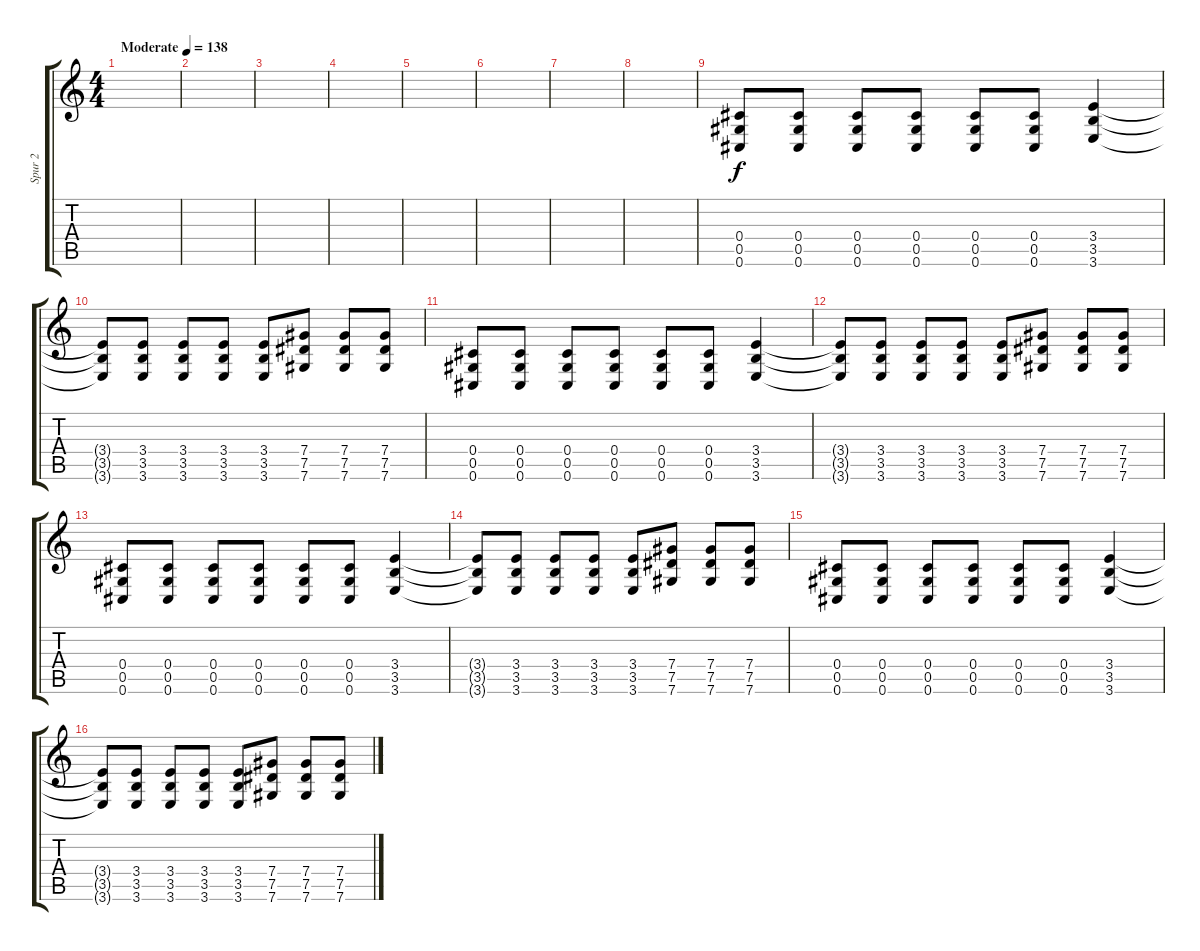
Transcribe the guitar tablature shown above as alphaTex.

\track ("Spur 2" "Spur 2") {instrument distortionguitar}
\staff {score tabs}
\tuning (Eb4 Bb3 Gb3 Db3 Ab2 Db2) {hide}
\ts (4 4)
\tempo (138 "Moderate")
\clef g2
\ks c
|
|
|
|
|
|
|
|
(0.4 0.5 0.6).8{instrument distortionguitar} (0.4 0.5 0.6).8 (0.4 0.5 0.6).8 (0.4 0.5 0.6).8 (0.4 0.5 0.6).8 (0.4 0.5 0.6).8 (3.4 3.5 3.6).4 |
(3.4{t} 3.5{t} 3.6{t}).8 (3.4 3.5 3.6).8 (3.4 3.5 3.6).8 (3.4 3.5 3.6).8 (3.4 3.5 3.6).8 (7.4 7.5 7.6).8 (7.4 7.5 7.6).8 (7.4 7.5 7.6).8 |
(0.4 0.5 0.6).8{instrument distortionguitar} (0.4 0.5 0.6).8 (0.4 0.5 0.6).8 (0.4 0.5 0.6).8 (0.4 0.5 0.6).8 (0.4 0.5 0.6).8 (3.4 3.5 3.6).4 |
(3.4{t} 3.5{t} 3.6{t}).8 (3.4 3.5 3.6).8 (3.4 3.5 3.6).8 (3.4 3.5 3.6).8 (3.4 3.5 3.6).8 (7.4 7.5 7.6).8 (7.4 7.5 7.6).8 (7.4 7.5 7.6).8 |
(0.4 0.5 0.6).8{instrument distortionguitar} (0.4 0.5 0.6).8 (0.4 0.5 0.6).8 (0.4 0.5 0.6).8 (0.4 0.5 0.6).8 (0.4 0.5 0.6).8 (3.4 3.5 3.6).4 |
(3.4{t} 3.5{t} 3.6{t}).8 (3.4 3.5 3.6).8 (3.4 3.5 3.6).8 (3.4 3.5 3.6).8 (3.4 3.5 3.6).8 (7.4 7.5 7.6).8 (7.4 7.5 7.6).8 (7.4 7.5 7.6).8 |
(0.4 0.5 0.6).8{instrument distortionguitar} (0.4 0.5 0.6).8 (0.4 0.5 0.6).8 (0.4 0.5 0.6).8 (0.4 0.5 0.6).8 (0.4 0.5 0.6).8 (3.4 3.5 3.6).4 |
(3.4{t} 3.5{t} 3.6{t}).8 (3.4 3.5 3.6).8 (3.4 3.5 3.6).8 (3.4 3.5 3.6).8 (3.4 3.5 3.6).8 (7.4 7.5 7.6).8 (7.4 7.5 7.6).8 (7.4 7.5 7.6).8
